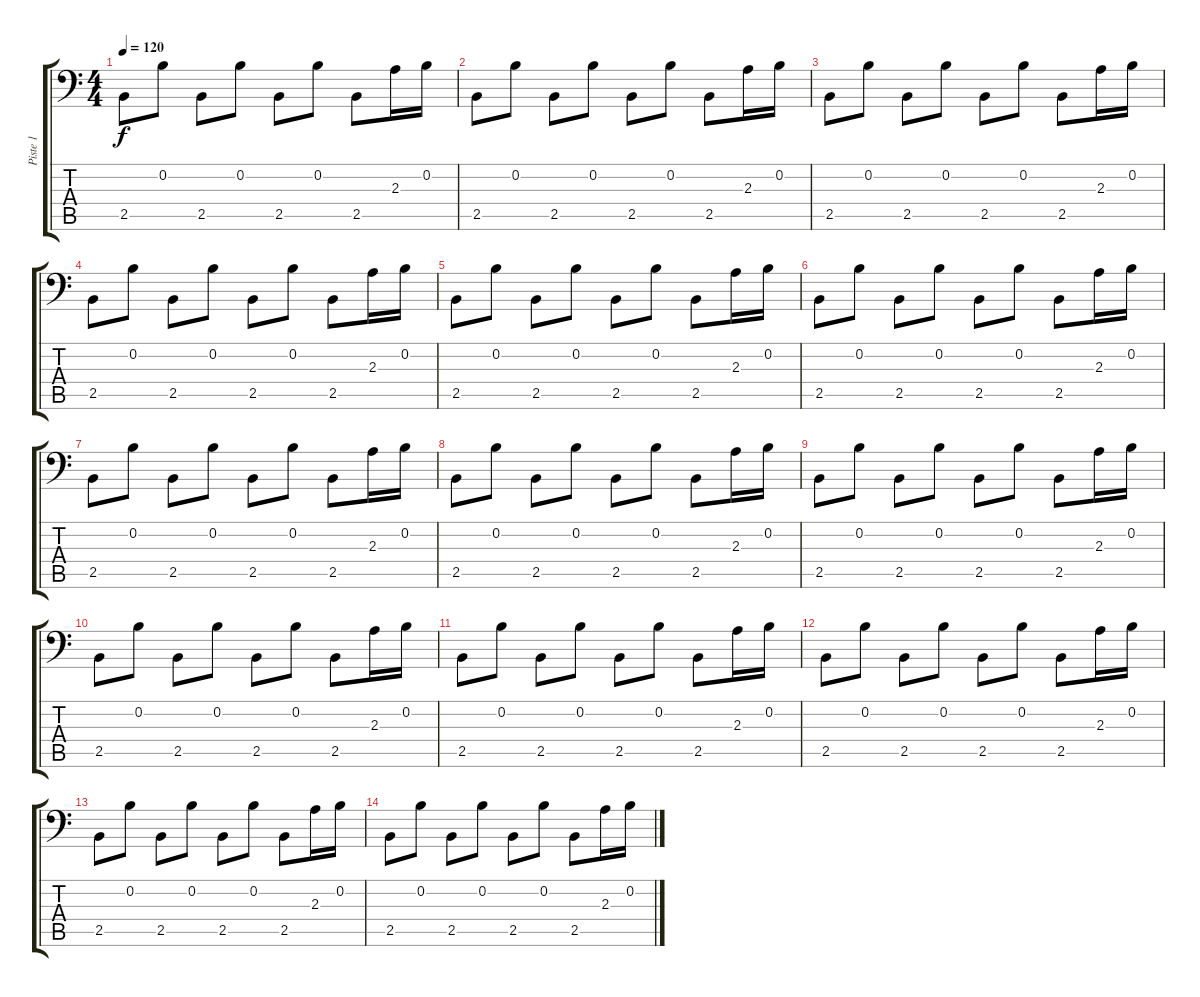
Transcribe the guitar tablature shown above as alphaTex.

\track ("Piste 1" "Piste 1") {instrument synthbass1}
\staff {score tabs}
\tuning (E3 B2 G2 D2 A1 E1) {hide}
\ts (4 4)
\tempo 120
\clef f4
\ks c
2.5.8{dy f} 0.2.8 2.5.8 0.2.8 2.5.8 0.2.8 2.5.8 2.3.16 0.2.16 |
2.5.8 0.2.8 2.5.8 0.2.8 2.5.8 0.2.8 2.5.8 2.3.16 0.2.16 |
2.5.8 0.2.8 2.5.8 0.2.8 2.5.8 0.2.8 2.5.8 2.3.16 0.2.16 |
2.5.8 0.2.8 2.5.8 0.2.8 2.5.8 0.2.8 2.5.8 2.3.16 0.2.16 |
2.5.8 0.2.8 2.5.8 0.2.8 2.5.8 0.2.8 2.5.8 2.3.16 0.2.16 |
2.5.8 0.2.8 2.5.8 0.2.8 2.5.8 0.2.8 2.5.8 2.3.16 0.2.16 |
2.5.8 0.2.8 2.5.8 0.2.8 2.5.8 0.2.8 2.5.8 2.3.16 0.2.16 |
2.5.8 0.2.8 2.5.8 0.2.8 2.5.8 0.2.8 2.5.8 2.3.16 0.2.16 |
2.5.8 0.2.8 2.5.8 0.2.8 2.5.8 0.2.8 2.5.8 2.3.16 0.2.16 |
2.5.8 0.2.8 2.5.8 0.2.8 2.5.8 0.2.8 2.5.8 2.3.16 0.2.16 |
2.5.8 0.2.8 2.5.8 0.2.8 2.5.8 0.2.8 2.5.8 2.3.16 0.2.16 |
2.5.8 0.2.8 2.5.8 0.2.8 2.5.8 0.2.8 2.5.8 2.3.16 0.2.16 |
2.5.8 0.2.8 2.5.8 0.2.8 2.5.8 0.2.8 2.5.8 2.3.16 0.2.16 |
2.5.8 0.2.8 2.5.8 0.2.8 2.5.8 0.2.8 2.5.8 2.3.16 0.2.16
